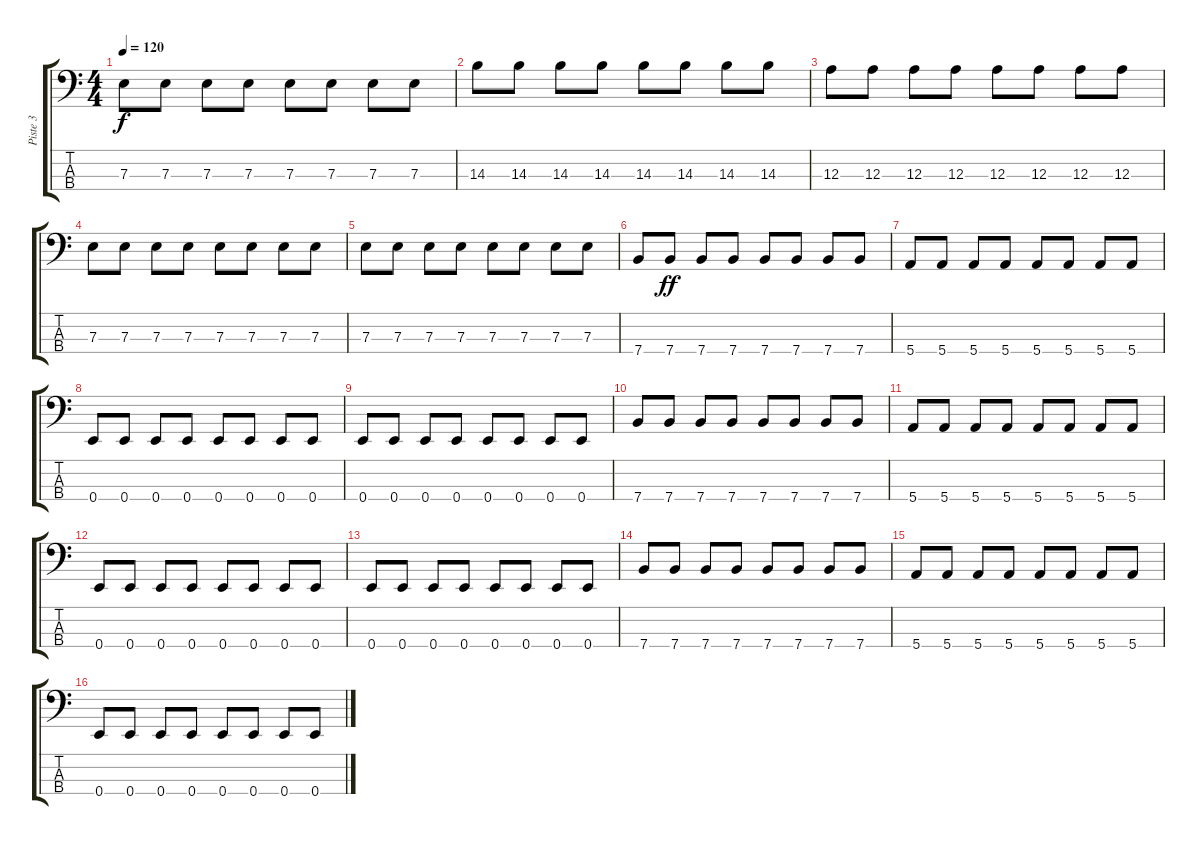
\track ("Piste 3" "Piste 3") {instrument electricbassfinger}
\staff {score tabs}
\tuning (G2 D2 A1 E1) {hide}
\ts (4 4)
\tempo 120
\clef f4
\ks c
7.3.8{dy f} 7.3.8 7.3.8 7.3.8 7.3.8 7.3.8 7.3.8 7.3.8 |
14.3.8 14.3.8 14.3.8 14.3.8 14.3.8 14.3.8 14.3.8 14.3.8 |
12.3.8 12.3.8 12.3.8 12.3.8 12.3.8 12.3.8 12.3.8 12.3.8 |
7.3.8 7.3.8 7.3.8 7.3.8 7.3.8 7.3.8 7.3.8 7.3.8 |
7.3.8 7.3.8 7.3.8 7.3.8 7.3.8 7.3.8 7.3.8 7.3.8 |
7.4.8 7.4.8{dy ff} 7.4.8 7.4.8 7.4.8 7.4.8 7.4.8 7.4.8 |
5.4.8 5.4.8 5.4.8 5.4.8 5.4.8 5.4.8 5.4.8 5.4.8 |
0.4.8 0.4.8 0.4.8 0.4.8 0.4.8 0.4.8 0.4.8 0.4.8 |
0.4.8 0.4.8 0.4.8 0.4.8 0.4.8 0.4.8 0.4.8 0.4.8 |
7.4.8 7.4.8 7.4.8 7.4.8 7.4.8 7.4.8 7.4.8 7.4.8 |
5.4.8 5.4.8 5.4.8 5.4.8 5.4.8 5.4.8 5.4.8 5.4.8 |
0.4.8 0.4.8 0.4.8 0.4.8 0.4.8 0.4.8 0.4.8 0.4.8 |
0.4.8 0.4.8 0.4.8 0.4.8 0.4.8 0.4.8 0.4.8 0.4.8 |
7.4.8 7.4.8 7.4.8 7.4.8 7.4.8 7.4.8 7.4.8 7.4.8 |
5.4.8 5.4.8 5.4.8 5.4.8 5.4.8 5.4.8 5.4.8 5.4.8 |
0.4.8 0.4.8 0.4.8 0.4.8 0.4.8 0.4.8 0.4.8 0.4.8
